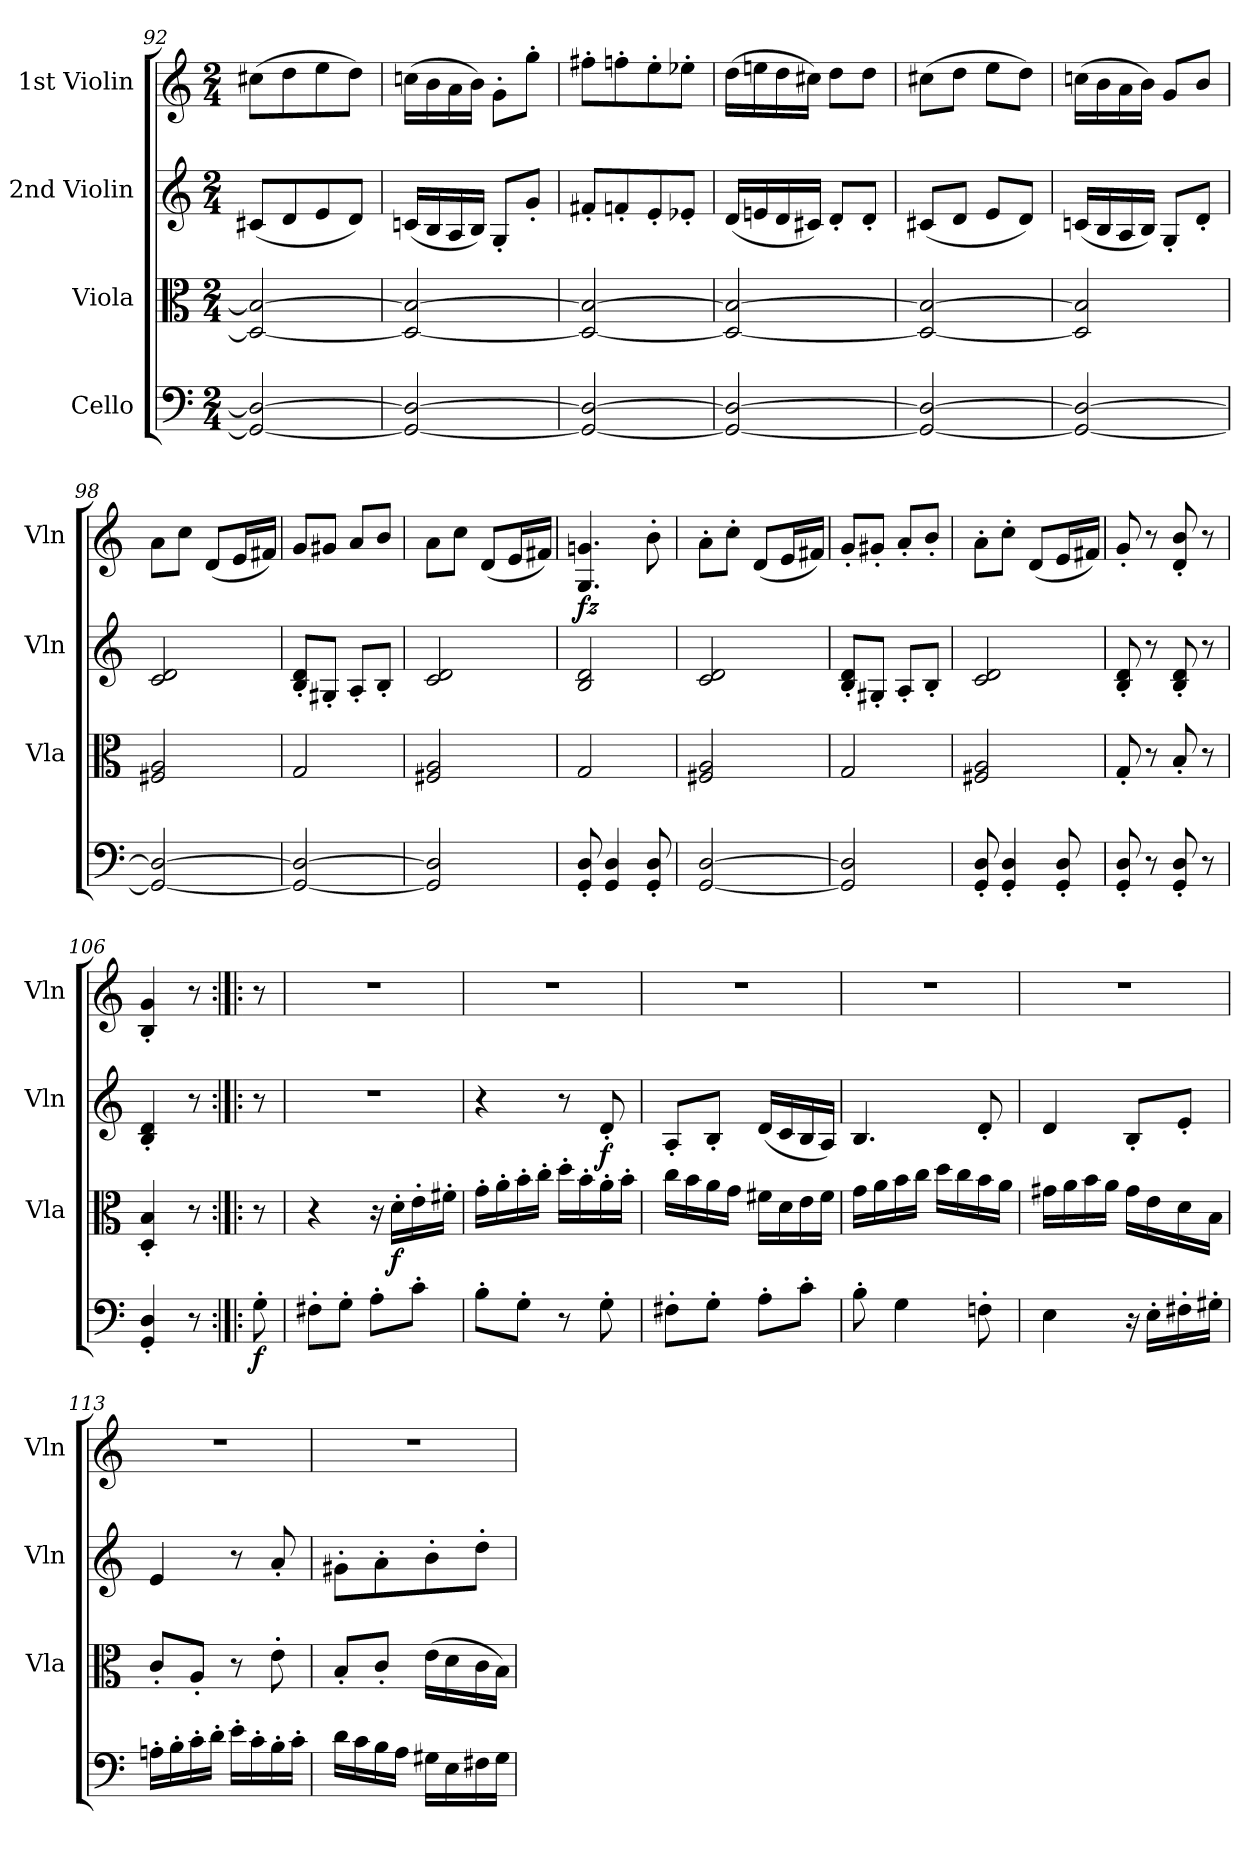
**kern	**dynam	**kern	**dynam	**kern	**dynam	**kern	**dynam
*part4	*part4	*part3	*part3	*part2	*part2	*part1	*part1
*staff4	*staff4	*staff3	*staff3	*staff2	*staff2	*staff1	*staff1
*I"Cello	*	*I"Viola	*	*I"2nd Violin	*	*I"1st Violin	*
*	*	*I'Vla	*	*I'Vln	*	*I'Vln	*
*clefF4	*	*clefC3	*	*clefG2	*	*clefG2	*
*k[]	*	*k[]	*	*k[]	*	*k[]	*
*C:	*	*C:	*	*C:	*	*C:	*
*M2/4	*	*M2/4	*	*M2/4	*	*M2/4	*
=92	=92	=92	=92	=92	=92	=92	=92
2GG_/ 2D_/	.	2D_/ 2B_/	.	(8c#X/L	.	(8cc#X\L	.
.	.	.	.	8d/	.	8dd\	.
.	.	.	.	8e/	.	8ee\	.
.	.	.	.	8d/J)	.	8dd\J)	.
=93	=93	=93	=93	=93	=93	=93	=93
2GG_/ 2D_/	.	2D_/ 2B_/	.	(16cn/LL	.	(16ccn\LL	.
.	.	.	.	16B/	.	16b\	.
.	.	.	.	16A/	.	16a\	.
.	.	.	.	16B/JJ)	.	16b\JJ)	.
.	.	.	.	8G'/L	.	8g'\L	.
.	.	.	.	8g'/J	.	8gg'\J	.
=94	=94	=94	=94	=94	=94	=94	=94
2GG_/ 2D_/	.	2D_/ 2B_/	.	8f#X'/L	.	8ff#X'\L	.
.	.	.	.	8fn'/	.	8ffn'\	.
.	.	.	.	8e'/	.	8ee'\	.
.	.	.	.	8e-X'/J	.	8ee-X'\J	.
=95	=95	=95	=95	=95	=95	=95	=95
2GG_/ 2D_/	.	2D_/ 2B_/	.	(16d/LL	.	(16dd\LL	.
.	.	.	.	16en/	.	16een\	.
.	.	.	.	16d/	.	16dd\	.
.	.	.	.	16c#X/JJ)	.	16cc#X\JJ)	.
.	.	.	.	8d'/L	.	8dd\L	.
.	.	.	.	8d'/J	.	8dd\J	.
=96	=96	=96	=96	=96	=96	=96	=96
2GG_/ 2D_/	.	2D_/ 2B_/	.	(8c#X/L	.	(8cc#X\L	.
.	.	.	.	8d/J	.	8dd\J	.
.	.	.	.	8e/L	.	8ee\L	.
.	.	.	.	8d/J)	.	8dd\J)	.
=97	=97	=97	=97	=97	=97	=97	=97
2GG_/ 2D_/	.	2D]/ 2B]/	.	(16cn/LL	.	(16ccn\LL	.
.	.	.	.	16B/	.	16b\	.
.	.	.	.	16A/	.	16a\	.
.	.	.	.	16B/JJ)	.	16b\JJ)	.
.	.	.	.	8G'/L	.	8g/L	.
.	.	.	.	8d'/J	.	8b/J	.
=98	=98	=98	=98	=98	=98	=98	=98
2GG_/ 2D_/	.	2F#X/ 2A/	.	2c/ 2d/	.	8a\L	.
.	.	.	.	.	.	8cc\J	.
.	.	.	.	.	.	(8d/L	.
.	.	.	.	.	.	16e/L	.
.	.	.	.	.	.	16f#X/JJ)	.
=99	=99	=99	=99	=99	=99	=99	=99
2GG_/ 2D_/	.	2G/	.	8B'/ 8d'/L	.	8g/L	.
.	.	.	.	8G#X'/J	.	8g#X/J	.
.	.	.	.	8A'/L	.	8a/L	.
.	.	.	.	8B'/J	.	8b/J	.
=100	=100	=100	=100	=100	=100	=100	=100
2GG]/ 2D]/	.	2F#X/ 2A/	.	2c/ 2d/	.	8a\L	.
.	.	.	.	.	.	8cc\J	.
.	.	.	.	.	.	(8d/L	.
.	.	.	.	.	.	16e/L	.
.	.	.	.	.	.	16f#X/JJ)	.
=101	=101	=101	=101	=101	=101	=101	=101
!	!	!	!	!	!	!	!LO:DY:b
8GG'/ 8D'/	.	2G/	.	2B/ 2d/	.	4.G/ 4.gn/	fz
4GG/ 4D/	.	.	.	.	.	.	.
8GG'/ 8D'/	.	.	.	.	.	8b'\	.
=102	=102	=102	=102	=102	=102	=102	=102
[2GG/ [2D/	.	2F#X/ 2A/	.	2c/ 2d/	.	8a'\L	.
.	.	.	.	.	.	8cc'\J	.
.	.	.	.	.	.	(8d/L	.
.	.	.	.	.	.	16e/L	.
.	.	.	.	.	.	16f#X/JJ)	.
=103	=103	=103	=103	=103	=103	=103	=103
2GG]/ 2D]/	.	2G/	.	8B'/ 8d'/L	.	8g'/L	.
.	.	.	.	8G#X'/J	.	8g#X'/J	.
.	.	.	.	8A'/L	.	8a'/L	.
.	.	.	.	8B'/J	.	8b'/J	.
=104	=104	=104	=104	=104	=104	=104	=104
8GG'/ 8D'/	.	2F#X/ 2A/	.	2c/ 2d/	.	8a'\L	.
4GG'/ 4D'/	.	.	.	.	.	8cc'\J	.
.	.	.	.	.	.	(8d/L	.
8GG'/ 8D'/	.	.	.	.	.	16e/L	.
.	.	.	.	.	.	16f#X/JJ)	.
=105	=105	=105	=105	=105	=105	=105	=105
8GG'/ 8D'/	.	8G'/	.	8B'/ 8d'/	.	8g'/	.
8r	.	8r	.	8r	.	8r	.
8GG'/ 8D'/	.	8B'/	.	8B'/ 8d'/	.	8d'/ 8b'/	.
8r	.	8r	.	8r	.	8r	.
=106	=106	=106	=106	=106	=106	=106	=106
4GG'/ 4D'/	.	4D'/ 4B'/	.	4B'/ 4d'/	.	4B'/ 4g'/	.
8r	.	8r	.	8r	.	8r	.
=107:|!|:	=107:|!|:	=107:|!|:	=107:|!|:	=107:|!|:	=107:|!|:	=107:|!|:	=107:|!|:
!	!LO:DY:b	!	!	!	!	!	!
8G'\	f	8r	.	8r	.	8r	.
=108	=108	=108	=108	=108	=108	=108	=108
8F#X'\L	.	4r	.	2r	.	2r	.
8G'\J	.	.	.	.	.	.	.
8A'\L	.	16r	.	.	.	.	.
!	!	!	!LO:DY:b	!	!	!	!
.	.	16d'\LL	f	.	.	.	.
8c'\J	.	16e'\	.	.	.	.	.
.	.	16f#X'\JJ	.	.	.	.	.
=109	=109	=109	=109	=109	=109	=109	=109
8B'\L	.	16g'\LL	.	4r	.	2r	.
.	.	16a'\	.	.	.	.	.
8G'\J	.	16b'\	.	.	.	.	.
.	.	16cc'\JJ	.	.	.	.	.
8r	.	16dd'\LL	.	8r	.	.	.
.	.	16b'\	.	.	.	.	.
!	!	!	!	!	!LO:DY:b	!	!
8G'\	.	16a'\	.	8d'/	f	.	.
.	.	16b'\JJ	.	.	.	.	.
=110	=110	=110	=110	=110	=110	=110	=110
8F#X'\L	.	16cc\LL	.	8A'/L	.	2r	.
.	.	16b\	.	.	.	.	.
8G'\J	.	16a\	.	8B'/J	.	.	.
.	.	16g\JJ	.	.	.	.	.
8A'\L	.	16f#X\LL	.	(16d/LL	.	.	.
.	.	16d\	.	16c/	.	.	.
8c'\J	.	16e\	.	16B/	.	.	.
.	.	16f#\JJ	.	16A/JJ)	.	.	.
=111	=111	=111	=111	=111	=111	=111	=111
8B'\	.	16g\LL	.	4.B/	.	2r	.
.	.	16a\	.	.	.	.	.
4G\	.	16b\	.	.	.	.	.
.	.	16cc\JJ	.	.	.	.	.
.	.	16dd\LL	.	.	.	.	.
.	.	16cc\	.	.	.	.	.
8Fn'\	.	16b\	.	8d'/	.	.	.
.	.	16a\JJ	.	.	.	.	.
=112	=112	=112	=112	=112	=112	=112	=112
4E\	.	16g#X\LL	.	4d/	.	2r	.
.	.	16a\	.	.	.	.	.
.	.	16b\	.	.	.	.	.
.	.	16a\JJ	.	.	.	.	.
16r	.	16g#\LL	.	8B'/L	.	.	.
16E'\LL	.	16e\	.	.	.	.	.
16F#X'\	.	16d\	.	8e'/J	.	.	.
16G#X'\JJ	.	16B\JJ	.	.	.	.	.
=113	=113	=113	=113	=113	=113	=113	=113
16An'\LL	.	8c'/L	.	4e/	.	2r	.
16B'\	.	.	.	.	.	.	.
16c'\	.	8A'/J	.	.	.	.	.
16d'\JJ	.	.	.	.	.	.	.
16e'\LL	.	8r	.	8r	.	.	.
16c'\	.	.	.	.	.	.	.
16B'\	.	8e'\	.	8a'/	.	.	.
16c'\JJ	.	.	.	.	.	.	.
=114	=114	=114	=114	=114	=114	=114	=114
16d\LL	.	8B'/L	.	8g#X'\L	.	2r	.
16c\	.	.	.	.	.	.	.
16B\	.	8c'/J	.	8a'\	.	.	.
16A\JJ	.	.	.	.	.	.	.
16G#X\LL	.	(16e\LL	.	8b'\	.	.	.
16E\	.	16d\	.	.	.	.	.
16F#X\	.	16c\	.	8dd'\J	.	.	.
16G#\JJ	.	16B\JJ)	.	.	.	.	.
=	=	=	=	=	=	=	=
*-	*-	*-	*-	*-	*-	*-	*-
